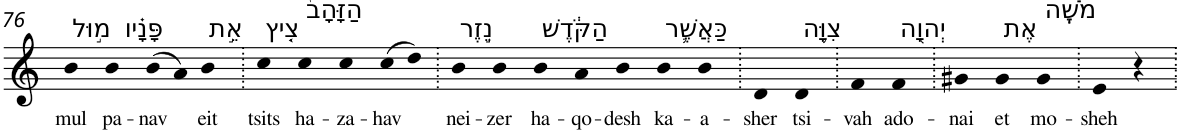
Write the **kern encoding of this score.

**kern	**text
*part1	*part1
*staff1	*staff1
*I"Piano	*
*I'Pno	*
!!LO:PB:g=z
*clefG2	*
*k[]	*
=76	=76
!LO:TX:a:t=מ֣וּל	!
!	!LO:LY:b
4b	mul
!LO:TX:a:t=פָּנָ֗יו	!
!	!LO:LY:b
4b	pa-
!	!LO:LY:b
(>8b	-nav
8a)	.
!LO:TX:a:t=אֵ֣ת	!
!	!LO:LY:b
4b	eit
=77.	=77.
!LO:TX:a:t=צִ֤יץ	!
!	!LO:LY:b
4cc	tsits
!LO:TX:a:t=הַזָּהָב֙	!
!	!LO:LY:b
4cc	ha-
!	!LO:LY:b
4cc	-za-
!	!LO:LY:b
(>8cc	-hav
8dd)	.
=78.	=78.
!LO:TX:a:t=נֵ֣זֶר	!
!	!LO:LY:b
4b	nei-
!	!LO:LY:b
4b	-zer
!LO:TX:a:t=הַקֹּ֔דֶשׁ	!
!	!LO:LY:b
4b	ha-
!	!LO:LY:b
4a	-qo-
!	!LO:LY:b
4b	-desh
!LO:TX:a:t=כַּאֲשֶׁ֛ר	!
!	!LO:LY:b
4b	ka-
!	!LO:LY:b
4b	-a-
=79.	=79.
!	!LO:LY:b
4d	-sher
!LO:TX:a:t=צִוָּ֥ה	!
!	!LO:LY:b
4d	tsi-
=80.	=80.
!	!LO:LY:b
4f	-vah
!LO:TX:a:t=יְהוָ֖ה	!
!	!LO:LY:b
4f	ado-
=81.	=81.
!	!LO:LY:b
4g#X	-nai
!LO:TX:a:t=אֶת	!
!	!LO:LY:b
4g#	et
!LO:TX:a:t=מֹשֶֽׁה	!
!	!LO:LY:b
4g#	mo-
=82.	=82.
!	!LO:LY:b
4e	-sheh
4r	.
=.	=.
*-	*-
